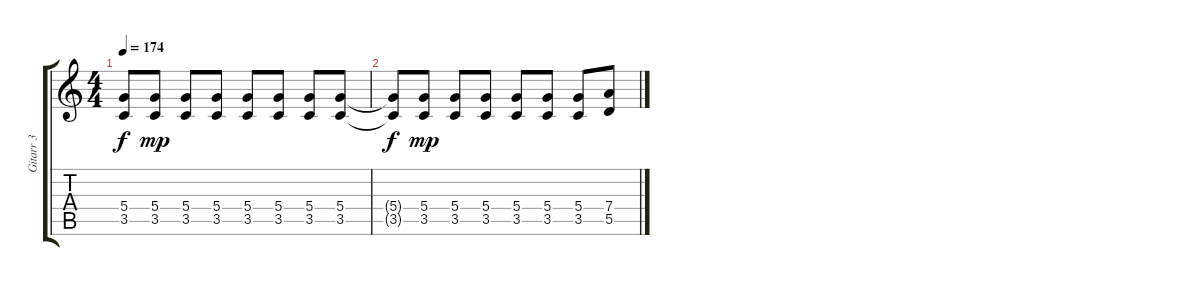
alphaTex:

\track ("Gitarr 3" "Gitarr 3") {instrument distortionguitar}
\staff {score tabs}
\tuning (E4 B3 G3 D3 A2 E2) {hide}
\ts (4 4)
\tempo 174
\clef g2
\ks c
(5.4{t} 3.5{t}).8{dy f} (5.4 3.5).8{dy mp} (5.4 3.5).8 (5.4 3.5).8 (5.4 3.5).8 (5.4 3.5).8 (5.4 3.5).8 (5.4 3.5).8 |
(5.4{t} 3.5{t}).8{dy f} (5.4 3.5).8{dy mp} (5.4 3.5).8 (5.4 3.5).8 (5.4 3.5).8 (5.4 3.5).8 (5.4 3.5).8 (7.4 5.5).8
